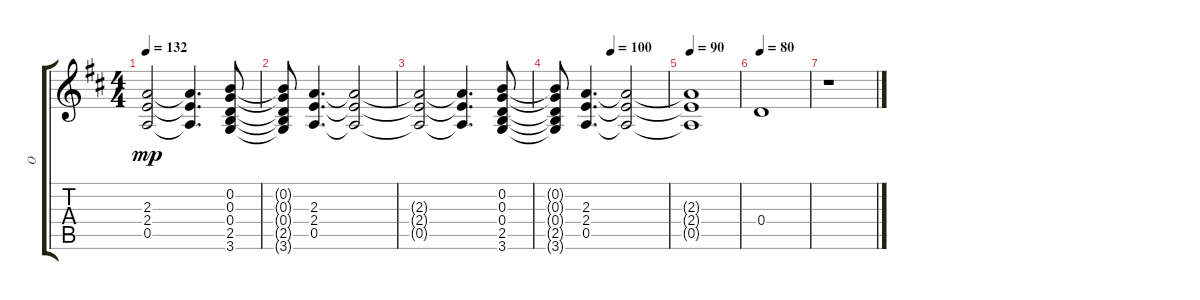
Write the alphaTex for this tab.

\track ("O" "O") {instrument overdrivenguitar}
\staff {score tabs}
\tuning (E4 B3 G3 D3 A2 E2) {hide}
\ts (4 4)
\tempo 132
\clef g2
\ks d
(2.3{t} 2.4{t} 0.5{t}).2{dy mp} (2.3{t} 2.4{t} 0.5{t}).4{d} (0.2 0.3 0.4 2.5 3.6).8 |
(0.2{t} 0.3{t} 0.4{t} 2.5{t} 3.6{t}).8 (2.3 2.4 0.5).4{d} (2.3{t} 2.4{t} 0.5{t}).2 |
(2.3{t} 2.4{t} 0.5{t}).2 (2.3{t} 2.4{t} 0.5{t}).4{d} (0.2 0.3 0.4 2.5 3.6).8 |
\tempo (100 0.5)
(0.2{t} 0.3{t} 0.4{t} 2.5{t} 3.6{t}).8 (2.3 2.4 0.5).4{d} (2.3{t} 2.4{t} 0.5{t}).2 |
\tempo 90
(2.3{t} 2.4{t} 0.5{t}).1 |
\tempo 80
0.4.1 |
r.1
